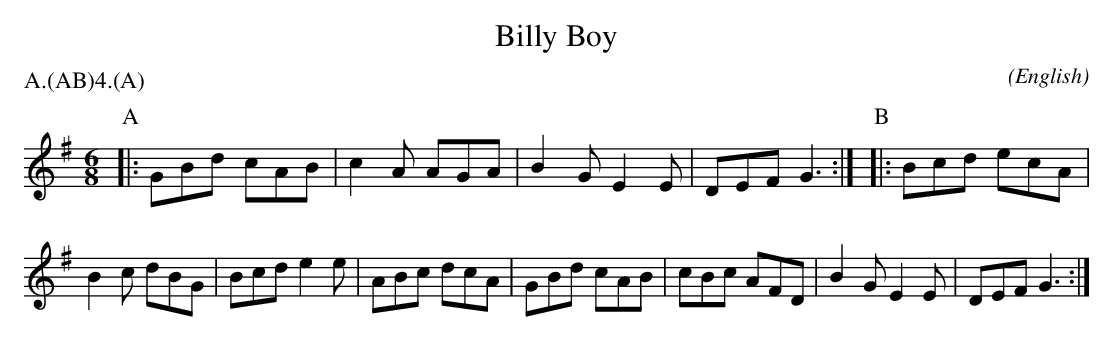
X:1
T:Billy Boy
M:6/8
C:
O:English
P:A.(AB)4.(A)
K:G
P:A
|: GBd  cAB | c2 A AGA | B2 G E2 E | DEF G3  :|\
P:B
|: Bcd  ecA | B2 c dBG | Bcd  e2 e | ABc dcA |\
   GBd  cAB | cBc  AFD | B2 G E2 E | DEF G3  :|
